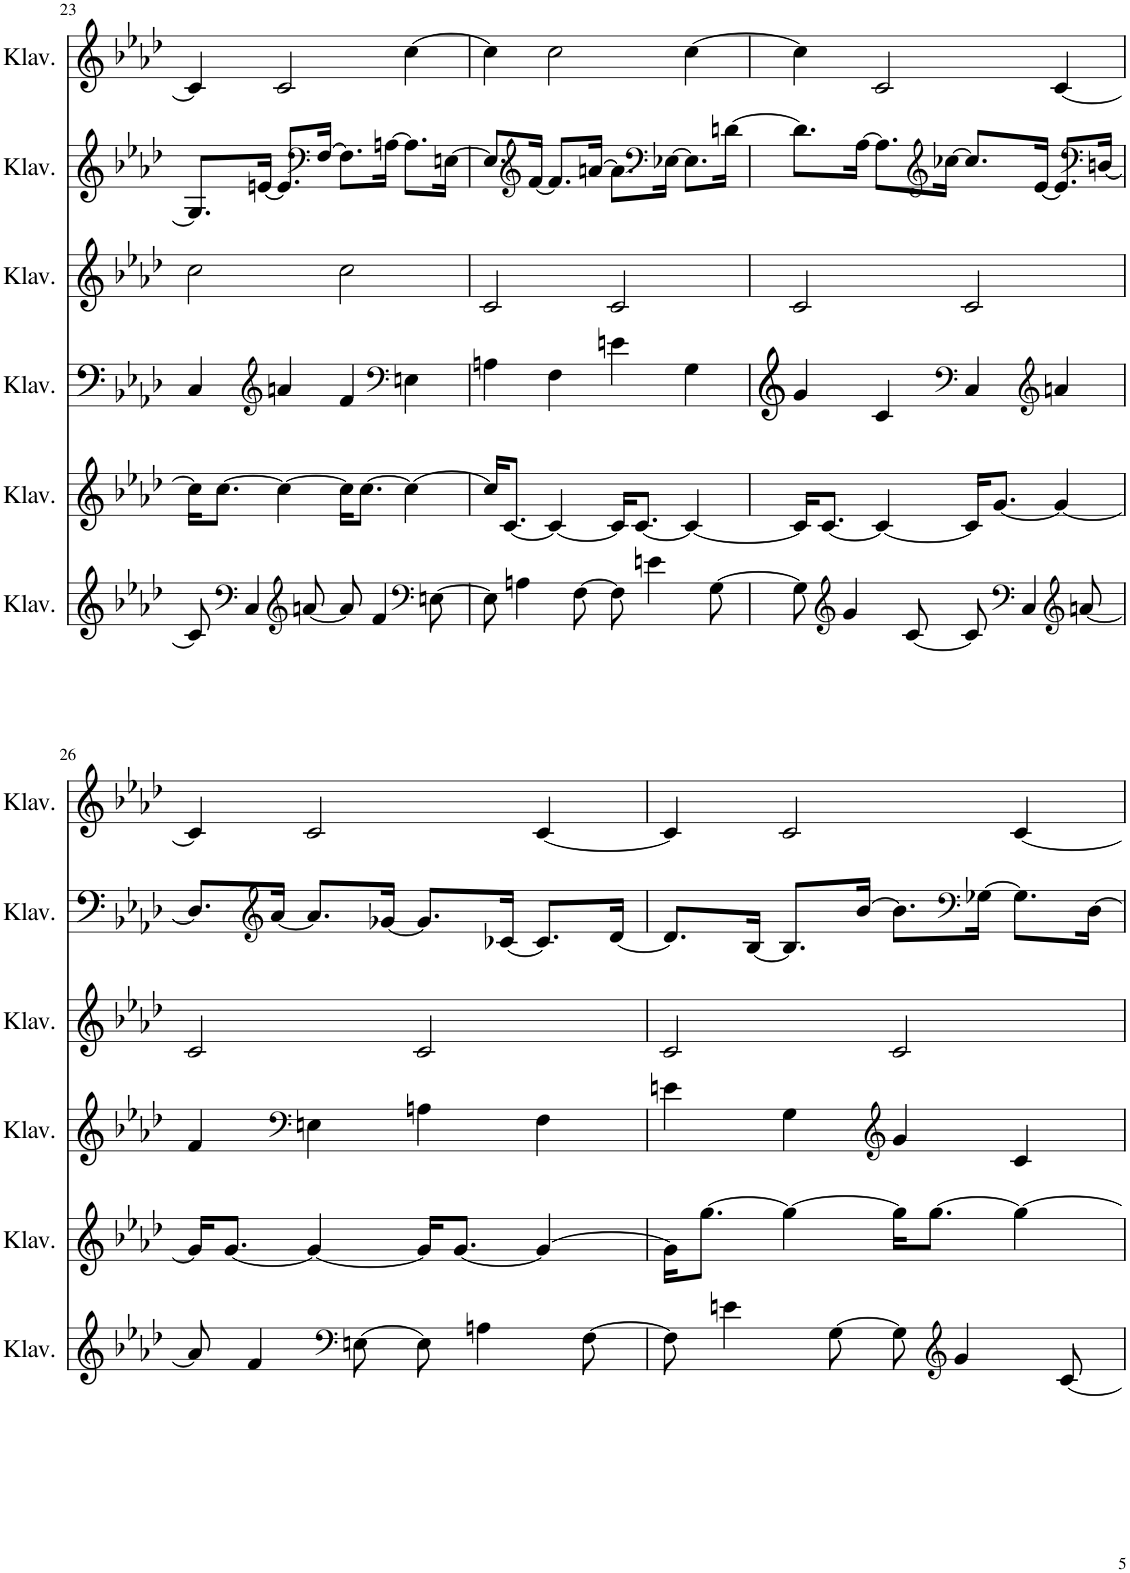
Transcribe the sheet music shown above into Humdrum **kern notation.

**kern	**kern	**kern	**kern	**kern	**kern
*part6	*part5	*part4	*part3	*part2	*part1
*staff6	*staff5	*staff4	*staff3	*staff2	*staff1
*I"Klavier	*I"Klavier	*I"Klavier	*I"Klavier	*I"Klavier	*I"Klavier
*I'Klav.	*I'Klav.	*I'Klav.	*I'Klav.	*I'Klav.	*I'Klav.
!!LO:PB:g=z
*clefG2	*clefG2	*clefG2	*clefG2	*clefG2	*clefG2
*k[b-e-a-d-]	*k[b-e-a-d-]	*k[b-e-a-d-]	*k[b-e-a-d-]	*k[b-e-a-d-]	*k[b-e-a-d-]
*M4/4	*M4/4	*M4/4	*M4/4	*M4/4	*M4/4
=23	=23	=23	=23	=23	=23
8c/]	16cc\KL]	4C/	2cc\	8.G/L]	4c/]
.	[8.cc\J	.	.	.	.
*clefF4	*	*	*	*	*
4C/	.	.	.	.	.
.	.	.	.	[16en/Jk	.
*	*	*clefG2	*	*	*
.	4cc\_	4an/	.	8.e/L]	2c/
*clefG2	*	*	*	*	*
[8an/	.	.	.	.	.
*	*	*	*	*clefF4	*
.	.	.	.	[16F/Jk	.
8a/]	16cc\KL]	4f/	2cc\	8.F\L]	.
.	[8.cc\J	.	.	.	.
4f/	.	.	.	.	.
.	.	.	.	[16An\Jk	.
*	*	*clefF4	*	*	*
.	4cc\_	4En\	.	8.A\L]	[4cc\
*clefF4	*	*	*	*	*
[8En\	.	.	.	.	.
.	.	.	.	[16En\Jk	.
=24	=24	=24	=24	=24	=24
8E\]	16cc/KL]	4An\	2c/	8.E/L]	4cc\]
.	[8.c/J	.	.	.	.
4An\	.	.	.	.	.
*	*	*	*	*clefG2	*
.	.	.	.	[16f/Jk	.
.	4c/_	4F\	.	8.f/L]	2cc\
[8F\	.	.	.	.	.
.	.	.	.	[16an/Jk	.
8F\]	16c/KL]	4en\	2c/	8.a\L]	.
.	[8.c/J	.	.	.	.
4en\	.	.	.	.	.
*	*	*	*	*clefF4	*
.	.	.	.	[16E-X\Jk	.
.	4c/_	4G\	.	8.E-\L]	[4cc\
[8G\	.	.	.	.	.
.	.	.	.	[16dn\Jk	.
=25	=25	=25	=25	=25	=25
8G\]	16c/KL]	4g/	2c/	8.d\L]	4cc\]
.	[8.c/J	.	.	.	.
*clefG2	*	*	*	*	*
4g/	.	.	.	.	.
.	.	.	.	[16A-\Jk	.
.	4c/_	4c/	.	8.A-\L]	2c/
[8c/	.	.	.	.	.
*	*	*	*	*clefG2	*
.	.	.	.	[16cc-X\Jk	.
*	*	*clefF4	*	*	*
8c/]	16c/KL]	4C/	2c/	8.cc-/L]	.
.	[8.g/J	.	.	.	.
*clefF4	*	*	*	*	*
4C/	.	.	.	.	.
.	.	.	.	[16e-/Jk	.
*	*	*clefG2	*	*	*
.	4g/_	4an/	.	8.e-/L]	[4c/
*clefG2	*	*	*	*	*
[8an/	.	.	.	.	.
*	*	*	*	*clefF4	*
.	.	.	.	[16Dn/Jk	.
!!LO:LB:g=z
=26	=26	=26	=26	=26	=26
8a/]	16g/KL]	4f/	2c/	8.D/L]	4c/]
.	[8.g/J	.	.	.	.
4f/	.	.	.	.	.
*	*	*	*	*clefG2	*
.	.	.	.	[16a-/Jk	.
*	*	*clefF4	*	*	*
.	4g/_	4En\	.	8.a-/L]	2c/
*clefF4	*	*	*	*	*
[8En\	.	.	.	.	.
.	.	.	.	[16g-X/Jk	.
8E\]	16g/KL]	4An\	2c/	8.g-/L]	.
.	[8.g/J	.	.	.	.
4An\	.	.	.	.	.
.	.	.	.	[16c-X/Jk	.
.	4g/_	4F\	.	8.c-/L]	[4c/
[8F\	.	.	.	.	.
.	.	.	.	[16d-/Jk	.
=27	=27	=27	=27	=27	=27
8F\]	16g\KL]	4en\	2c/	8.d-/L]	4c/]
.	[8.gg\J	.	.	.	.
4en\	.	.	.	.	.
.	.	.	.	[16B-/Jk	.
.	4gg\_	4G\	.	8.B-/L]	2c/
[8G\	.	.	.	.	.
.	.	.	.	[16b-/Jk	.
*	*	*clefG2	*	*	*
8G\]	16gg\KL]	4g/	2c/	8.b-\L]	.
.	[8.gg\J	.	.	.	.
*clefG2	*	*	*	*	*
4g/	.	.	.	.	.
*	*	*	*	*clefF4	*
.	.	.	.	[16G-X\Jk	.
.	4gg\_	4c/	.	8.G-\L]	[4c/
[8c/	.	.	.	.	.
.	.	.	.	[16D-\Jk	.
=	=	=	=	=	=
*-	*-	*-	*-	*-	*-
